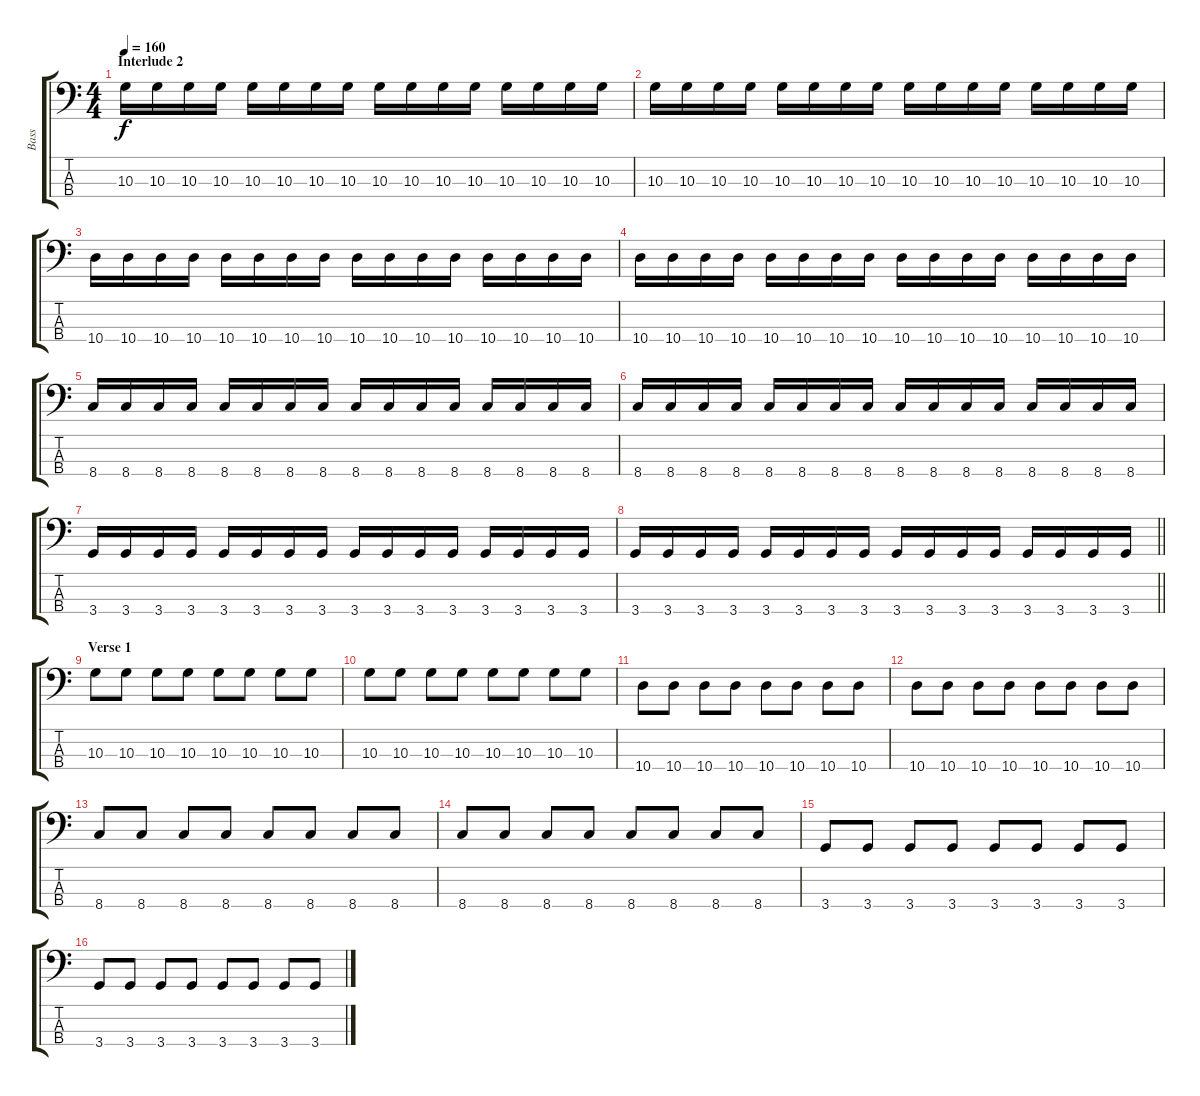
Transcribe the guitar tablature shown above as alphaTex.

\track ("Bass" "Bass") {instrument electricbassfinger}
\staff {score tabs}
\tuning (G2 D2 A1 E1) {hide}
\ts (4 4)
\section ("" "Interlude 2")
\tempo 160
\clef f4
\ks c
10.3.16{dy f} 10.3.16 10.3.16 10.3.16 10.3.16 10.3.16 10.3.16 10.3.16 10.3.16 10.3.16 10.3.16 10.3.16 10.3.16 10.3.16 10.3.16 10.3.16 |
10.3.16 10.3.16 10.3.16 10.3.16 10.3.16 10.3.16 10.3.16 10.3.16 10.3.16 10.3.16 10.3.16 10.3.16 10.3.16 10.3.16 10.3.16 10.3.16 |
10.4.16 10.4.16 10.4.16 10.4.16 10.4.16 10.4.16 10.4.16 10.4.16 10.4.16 10.4.16 10.4.16 10.4.16 10.4.16 10.4.16 10.4.16 10.4.16 |
10.4.16 10.4.16 10.4.16 10.4.16 10.4.16 10.4.16 10.4.16 10.4.16 10.4.16 10.4.16 10.4.16 10.4.16 10.4.16 10.4.16 10.4.16 10.4.16 |
8.4.16 8.4.16 8.4.16 8.4.16 8.4.16 8.4.16 8.4.16 8.4.16 8.4.16 8.4.16 8.4.16 8.4.16 8.4.16 8.4.16 8.4.16 8.4.16 |
8.4.16 8.4.16 8.4.16 8.4.16 8.4.16 8.4.16 8.4.16 8.4.16 8.4.16 8.4.16 8.4.16 8.4.16 8.4.16 8.4.16 8.4.16 8.4.16 |
3.4.16 3.4.16 3.4.16 3.4.16 3.4.16 3.4.16 3.4.16 3.4.16 3.4.16 3.4.16 3.4.16 3.4.16 3.4.16 3.4.16 3.4.16 3.4.16 |
\barLineRight lightlight
3.4.16 3.4.16 3.4.16 3.4.16 3.4.16 3.4.16 3.4.16 3.4.16 3.4.16 3.4.16 3.4.16 3.4.16 3.4.16 3.4.16 3.4.16 3.4.16 |
\section ("" "Verse 1")
10.3.8 10.3.8 10.3.8 10.3.8 10.3.8 10.3.8 10.3.8 10.3.8 |
10.3.8 10.3.8 10.3.8 10.3.8 10.3.8 10.3.8 10.3.8 10.3.8 |
10.4.8 10.4.8 10.4.8 10.4.8 10.4.8 10.4.8 10.4.8 10.4.8 |
10.4.8 10.4.8 10.4.8 10.4.8 10.4.8 10.4.8 10.4.8 10.4.8 |
8.4.8 8.4.8 8.4.8 8.4.8 8.4.8 8.4.8 8.4.8 8.4.8 |
8.4.8 8.4.8 8.4.8 8.4.8 8.4.8 8.4.8 8.4.8 8.4.8 |
3.4.8 3.4.8 3.4.8 3.4.8 3.4.8 3.4.8 3.4.8 3.4.8 |
3.4.8 3.4.8 3.4.8 3.4.8 3.4.8 3.4.8 3.4.8 3.4.8
